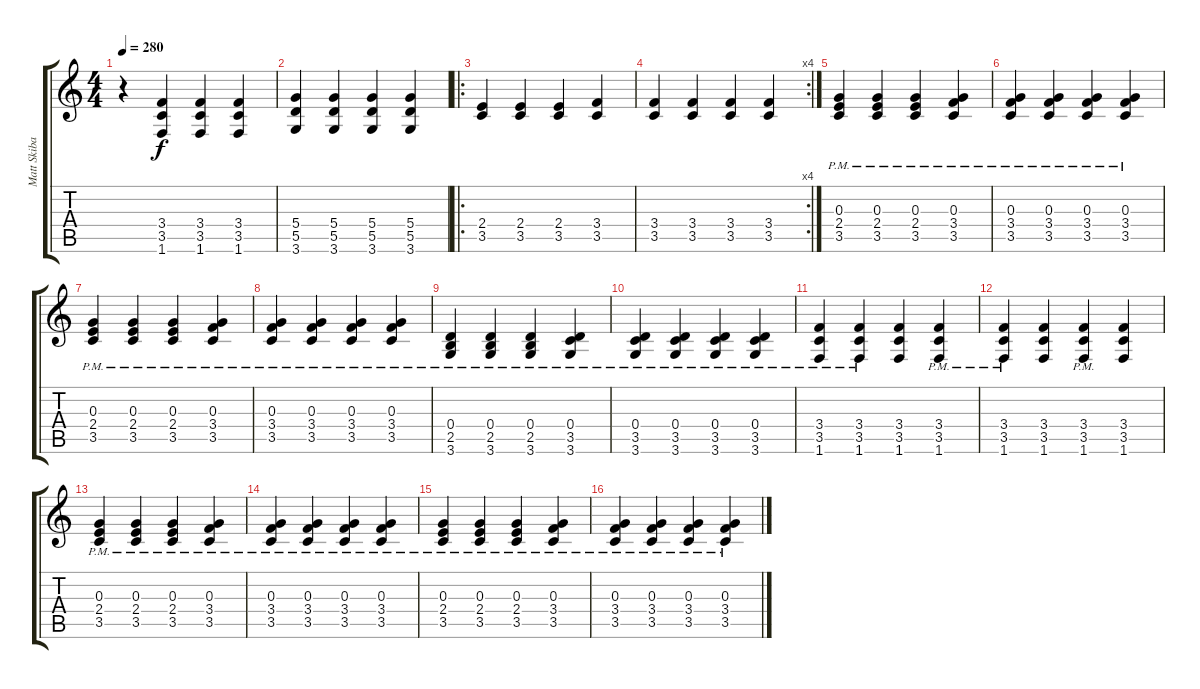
\track ("Matt Skiba - Guitar" "Matt Skiba") {instrument distortionguitar}
\staff {score tabs}
\tuning (E4 B3 G3 D3 A2 E2) {hide}
\ts (4 4)
\tempo 280
\clef g2
\ks c
r.4{dy f} (3.4 3.5 1.6).4 (3.4 3.5 1.6).4 (3.4 3.5 1.6).4 |
(5.4 5.5 3.6).4 (5.4 5.5 3.6).4 (5.4 5.5 3.6).4 (5.4 5.5 3.6).4 |
\ro
(2.4 3.5).4 (2.4 3.5).4 (2.4 3.5).4 (3.4 3.5).4 |
\rc 4
(3.4 3.5).4 (3.4 3.5).4 (3.4 3.5).4 (3.4 3.5).4 |
(0.3{pm} 2.4{pm} 3.5{pm}).4 (0.3{pm} 2.4{pm} 3.5{pm}).4 (0.3{pm} 2.4{pm} 3.5{pm}).4 (0.3{pm} 3.4{pm} 3.5{pm}).4 |
(0.3{pm} 3.4{pm} 3.5{pm}).4 (0.3{pm} 3.4{pm} 3.5{pm}).4 (0.3{pm} 3.4{pm} 3.5{pm}).4 (0.3{pm} 3.4{pm} 3.5{pm}).4 |
(0.3{pm} 2.4{pm} 3.5{pm}).4 (0.3{pm} 2.4{pm} 3.5{pm}).4 (0.3{pm} 2.4{pm} 3.5{pm}).4 (0.3{pm} 3.4{pm} 3.5{pm}).4 |
(0.3{pm} 3.4{pm} 3.5{pm}).4 (0.3{pm} 3.4{pm} 3.5{pm}).4 (0.3{pm} 3.4{pm} 3.5{pm}).4 (0.3{pm} 3.4{pm} 3.5{pm}).4 |
(0.4{pm} 2.5{pm} 3.6{pm}).4 (0.4{pm} 2.5{pm} 3.6{pm}).4 (0.4{pm} 2.5{pm} 3.6{pm}).4 (0.4{pm} 3.5{pm} 3.6{pm}).4 |
(0.4{pm} 3.5{pm} 3.6{pm}).4 (0.4{pm} 3.5{pm} 3.6{pm}).4 (0.4{pm} 3.5{pm} 3.6{pm}).4 (0.4{pm} 3.5{pm} 3.6{pm}).4 |
(3.4{pm} 3.5{pm} 1.6{pm}).4 (3.4{pm} 3.5{pm} 1.6{pm}).4 (3.4 3.5 1.6).4 (3.4{pm} 3.5{pm} 1.6{pm}).4 |
(3.4{pm} 3.5{pm} 1.6{pm}).4 (3.4 3.5 1.6).4 (3.4{pm} 3.5{pm} 1.6{pm}).4 (3.4 3.5 1.6).4 |
(0.3{pm} 2.4{pm} 3.5{pm}).4 (0.3{pm} 2.4{pm} 3.5{pm}).4 (0.3{pm} 2.4{pm} 3.5{pm}).4 (0.3{pm} 3.4{pm} 3.5{pm}).4 |
(0.3{pm} 3.4{pm} 3.5{pm}).4 (0.3{pm} 3.4{pm} 3.5{pm}).4 (0.3{pm} 3.4{pm} 3.5{pm}).4 (0.3{pm} 3.4{pm} 3.5{pm}).4 |
(0.3{pm} 2.4{pm} 3.5{pm}).4 (0.3{pm} 2.4{pm} 3.5{pm}).4 (0.3{pm} 2.4{pm} 3.5{pm}).4 (0.3{pm} 3.4{pm} 3.5{pm}).4 |
(0.3{pm} 3.4{pm} 3.5{pm}).4 (0.3{pm} 3.4{pm} 3.5{pm}).4 (0.3{pm} 3.4{pm} 3.5{pm}).4 (0.3{pm} 3.4{pm} 3.5{pm}).4
